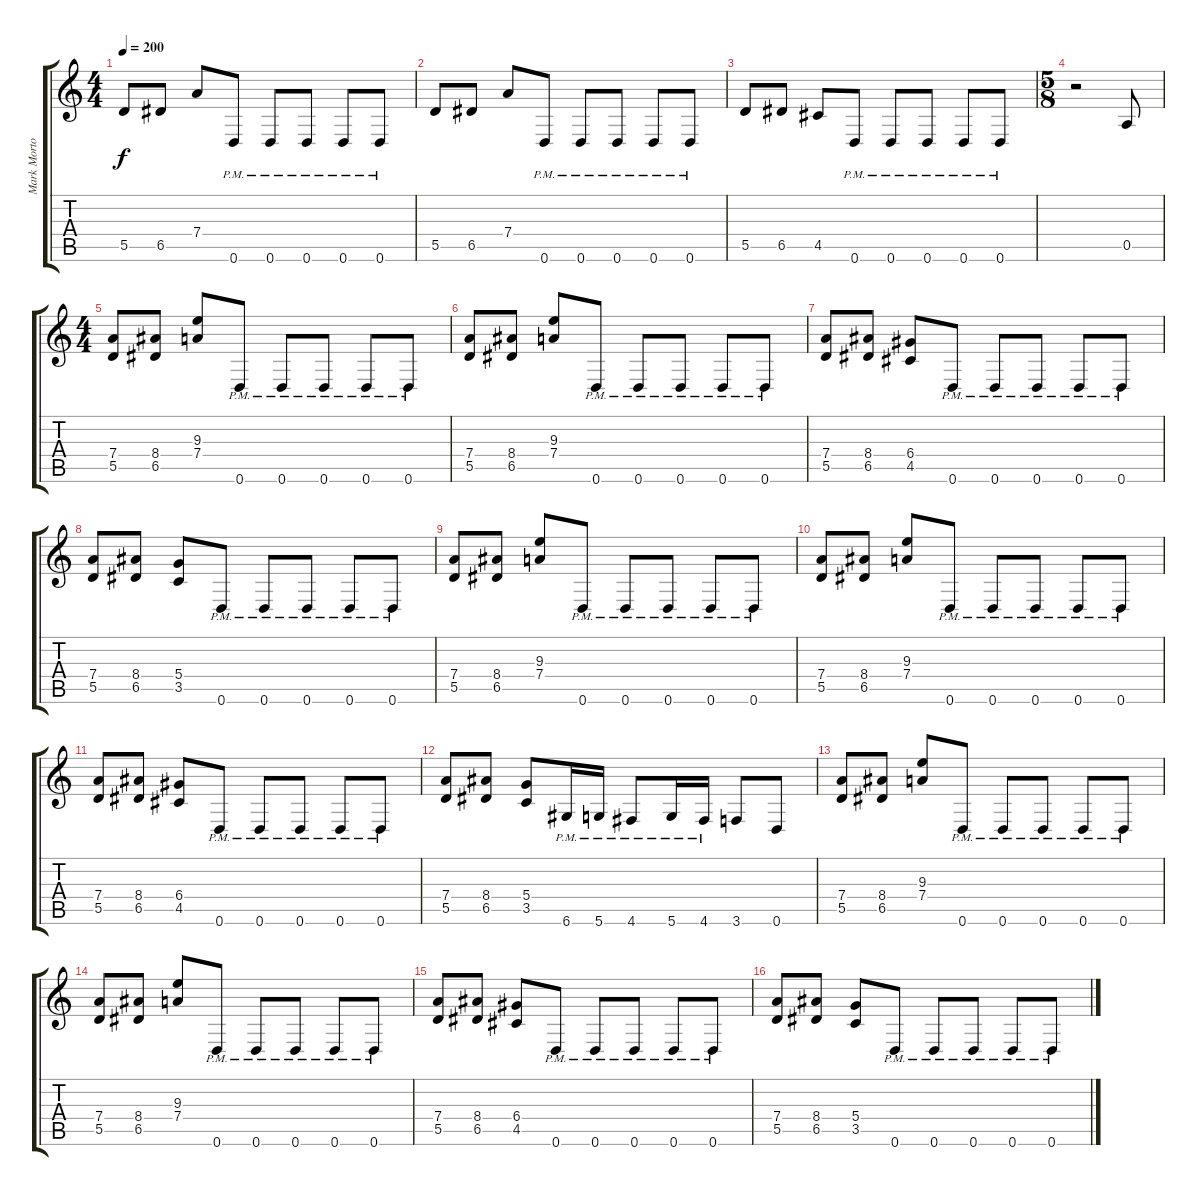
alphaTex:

\track ("Mark Morton" "Mark Morto") {instrument distortionguitar}
\staff {score tabs}
\tuning (E4 B3 G3 D3 A2 D2) {hide}
\ts (4 4)
\tempo 200
\clef g2
\ks c
5.5.8{dy f} 6.5.8 7.4.8 0.6{pm}.8 0.6{pm}.8 0.6{pm}.8 0.6{pm}.8 0.6{pm}.8 |
5.5.8 6.5.8 7.4.8 0.6{pm}.8 0.6{pm}.8 0.6{pm}.8 0.6{pm}.8 0.6{pm}.8 |
5.5.8 6.5.8 4.5.8 0.6{pm}.8 0.6{pm}.8 0.6{pm}.8 0.6{pm}.8 0.6{pm}.8 |
\ts (5 8)
r.2 0.5.8 |
\ts (4 4)
(7.4 5.5).8 (8.4 6.5).8 (9.3 7.4).8 0.6{pm}.8 0.6{pm}.8 0.6{pm}.8 0.6{pm}.8 0.6{pm}.8 |
(7.4 5.5).8 (8.4 6.5).8 (9.3 7.4).8 0.6{pm}.8 0.6{pm}.8 0.6{pm}.8 0.6{pm}.8 0.6{pm}.8 |
(7.4 5.5).8 (8.4 6.5).8 (6.4 4.5).8 0.6{pm}.8 0.6{pm}.8 0.6{pm}.8 0.6{pm}.8 0.6{pm}.8 |
(7.4 5.5).8 (8.4 6.5).8 (5.4 3.5).8 0.6{pm}.8 0.6{pm}.8 0.6{pm}.8 0.6{pm}.8 0.6{pm}.8 |
(7.4 5.5).8 (8.4 6.5).8 (9.3 7.4).8 0.6{pm}.8 0.6{pm}.8 0.6{pm}.8 0.6{pm}.8 0.6{pm}.8 |
(7.4 5.5).8 (8.4 6.5).8 (9.3 7.4).8 0.6{pm}.8 0.6{pm}.8 0.6{pm}.8 0.6{pm}.8 0.6{pm}.8 |
(7.4 5.5).8 (8.4 6.5).8 (6.4 4.5).8 0.6{pm}.8 0.6{pm}.8 0.6{pm}.8 0.6{pm}.8 0.6{pm}.8 |
(7.4 5.5).8 (8.4 6.5).8 (5.4 3.5).8 6.6{pm}.16 5.6{pm}.16 4.6{pm}.8 5.6{pm}.16 4.6{pm}.16 3.6.8 0.6.8 |
(7.4 5.5).8 (8.4 6.5).8 (9.3 7.4).8 0.6{pm}.8 0.6{pm}.8 0.6{pm}.8 0.6{pm}.8 0.6{pm}.8 |
(7.4 5.5).8 (8.4 6.5).8 (9.3 7.4).8 0.6{pm}.8 0.6{pm}.8 0.6{pm}.8 0.6{pm}.8 0.6{pm}.8 |
(7.4 5.5).8 (8.4 6.5).8 (6.4 4.5).8 0.6{pm}.8 0.6{pm}.8 0.6{pm}.8 0.6{pm}.8 0.6{pm}.8 |
(7.4 5.5).8 (8.4 6.5).8 (5.4 3.5).8 0.6{pm}.8 0.6{pm}.8 0.6{pm}.8 0.6{pm}.8 0.6{pm}.8
